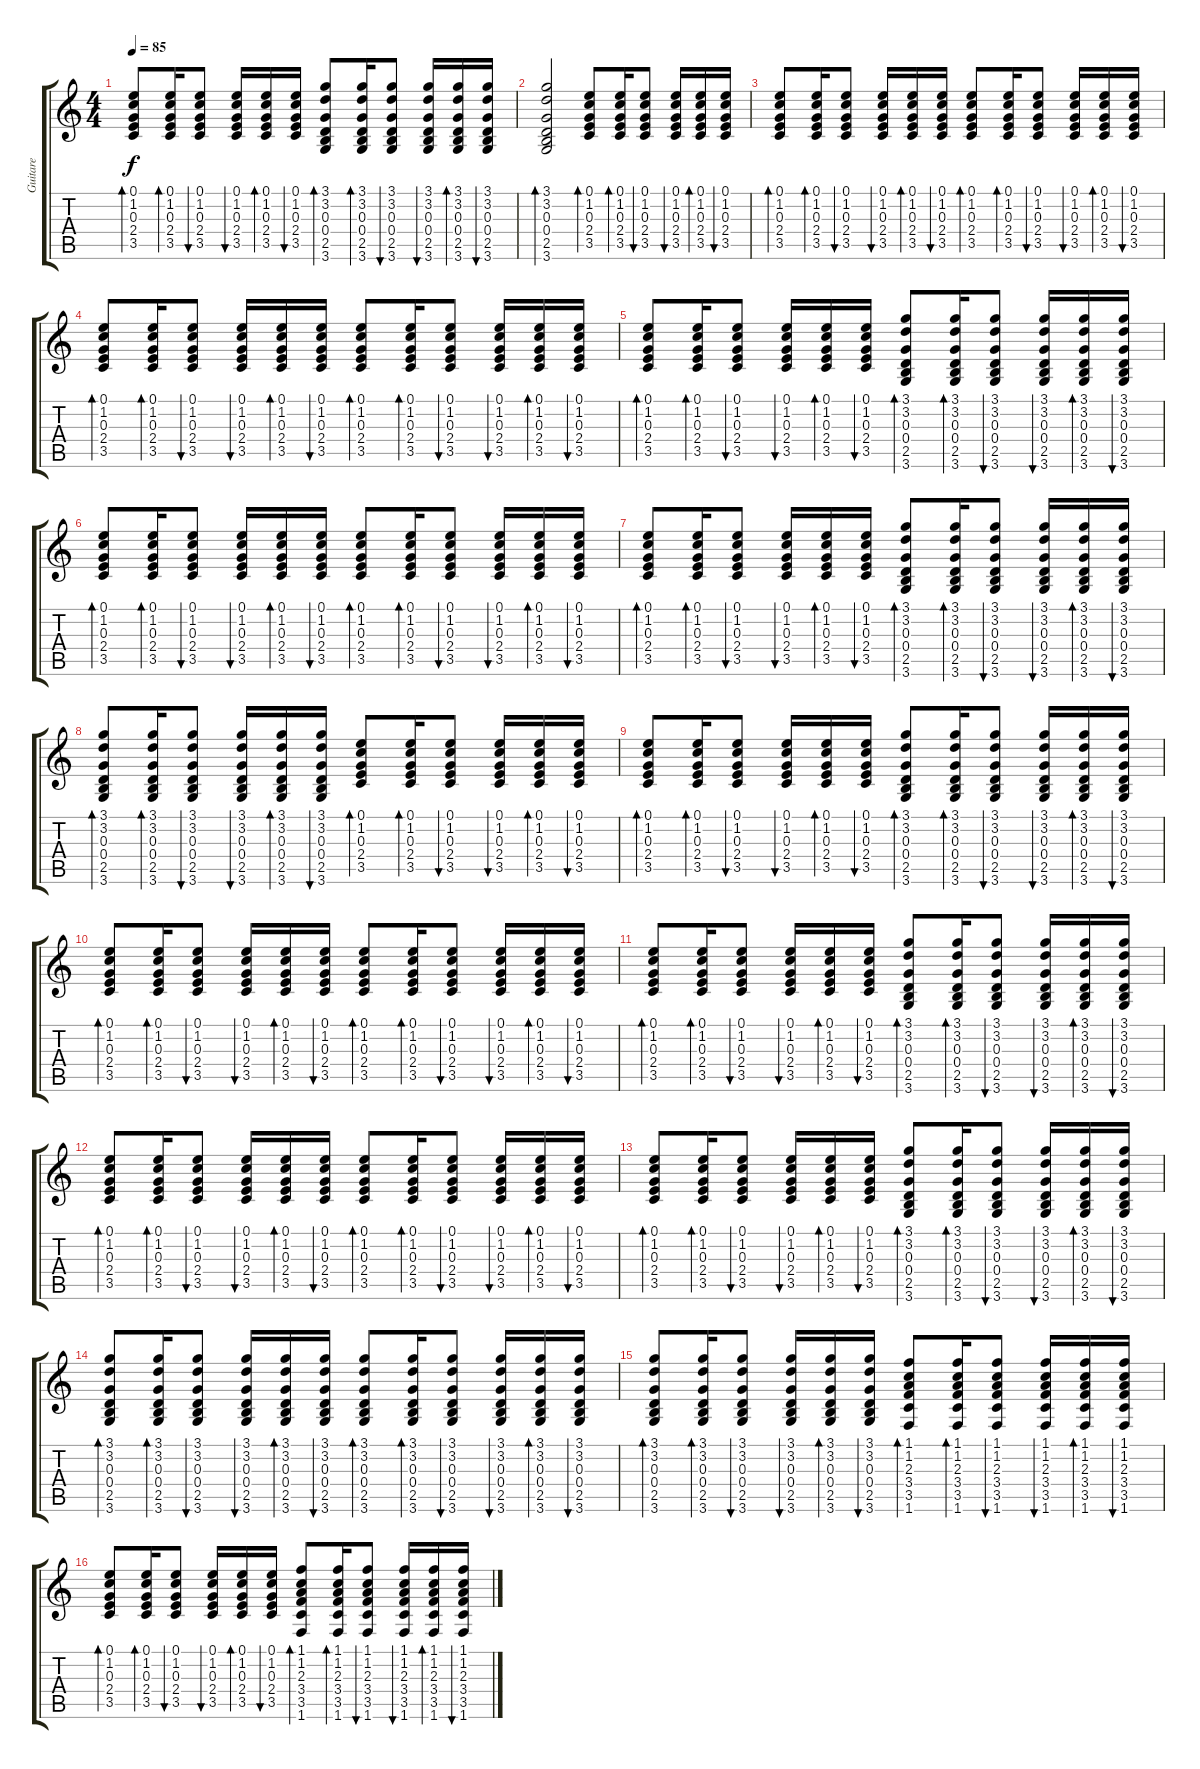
\track ("Guitare" "Guitare") {instrument acousticguitarsteel}
\staff {score tabs}
\tuning (E4 B3 G3 D3 A2 E2) {hide}
\ts (4 4)
\tempo 85
\clef g2
\ks c
(0.1 1.2 0.3 2.4 3.5).8{bd 60 dy f} (0.1 1.2 0.3 2.4 3.5).16{bd 60} (0.1 1.2 0.3 2.4 3.5).8{bu 60} (0.1 1.2 0.3 2.4 3.5).16{bu 60} (0.1 1.2 0.3 2.4 3.5).16{bd 60} (0.1 1.2 0.3 2.4 3.5).16{bu 60} (3.1 3.2 0.3 0.4 2.5 3.6).8{bd 60} (3.1 3.2 0.3 0.4 2.5 3.6).16{bd 60} (3.1 3.2 0.3 0.4 2.5 3.6).8{bu 60} (3.1 3.2 0.3 0.4 2.5 3.6).16{bu 60} (3.1 3.2 0.3 0.4 2.5 3.6).16{bd 60} (3.1 3.2 0.3 0.4 2.5 3.6).16{bu 60} |
(3.1 3.2 0.3 0.4 2.5 3.6).2{bd 60} (0.1 1.2 0.3 2.4 3.5).8{bd 60} (0.1 1.2 0.3 2.4 3.5).16{bd 60} (0.1 1.2 0.3 2.4 3.5).8{bu 60} (0.1 1.2 0.3 2.4 3.5).16{bu 60} (0.1 1.2 0.3 2.4 3.5).16{bd 60} (0.1 1.2 0.3 2.4 3.5).16{bu 60} |
(0.1 1.2 0.3 2.4 3.5).8{bd 60} (0.1 1.2 0.3 2.4 3.5).16{bd 60} (0.1 1.2 0.3 2.4 3.5).8{bu 60} (0.1 1.2 0.3 2.4 3.5).16{bu 60} (0.1 1.2 0.3 2.4 3.5).16{bd 60} (0.1 1.2 0.3 2.4 3.5).16{bu 60} (0.1 1.2 0.3 2.4 3.5).8{bd 60} (0.1 1.2 0.3 2.4 3.5).16{bd 60} (0.1 1.2 0.3 2.4 3.5).8{bu 60} (0.1 1.2 0.3 2.4 3.5).16{bu 60} (0.1 1.2 0.3 2.4 3.5).16{bd 60} (0.1 1.2 0.3 2.4 3.5).16{bu 60} |
(0.1 1.2 0.3 2.4 3.5).8{bd 60} (0.1 1.2 0.3 2.4 3.5).16{bd 60} (0.1 1.2 0.3 2.4 3.5).8{bu 60} (0.1 1.2 0.3 2.4 3.5).16{bu 60} (0.1 1.2 0.3 2.4 3.5).16{bd 60} (0.1 1.2 0.3 2.4 3.5).16{bu 60} (0.1 1.2 0.3 2.4 3.5).8{bd 60} (0.1 1.2 0.3 2.4 3.5).16{bd 60} (0.1 1.2 0.3 2.4 3.5).8{bu 60} (0.1 1.2 0.3 2.4 3.5).16{bu 60} (0.1 1.2 0.3 2.4 3.5).16{bd 60} (0.1 1.2 0.3 2.4 3.5).16{bu 60} |
(0.1 1.2 0.3 2.4 3.5).8{bd 60} (0.1 1.2 0.3 2.4 3.5).16{bd 60} (0.1 1.2 0.3 2.4 3.5).8{bu 60} (0.1 1.2 0.3 2.4 3.5).16{bu 60} (0.1 1.2 0.3 2.4 3.5).16{bd 60} (0.1 1.2 0.3 2.4 3.5).16{bu 60} (3.1 3.2 0.3 0.4 2.5 3.6).8{bd 60} (3.1 3.2 0.3 0.4 2.5 3.6).16{bd 60} (3.1 3.2 0.3 0.4 2.5 3.6).8{bu 60} (3.1 3.2 0.3 0.4 2.5 3.6).16{bu 60} (3.1 3.2 0.3 0.4 2.5 3.6).16{bd 60} (3.1 3.2 0.3 0.4 2.5 3.6).16{bu 60} |
(0.1 1.2 0.3 2.4 3.5).8{bd 60} (0.1 1.2 0.3 2.4 3.5).16{bd 60} (0.1 1.2 0.3 2.4 3.5).8{bu 60} (0.1 1.2 0.3 2.4 3.5).16{bu 60} (0.1 1.2 0.3 2.4 3.5).16{bd 60} (0.1 1.2 0.3 2.4 3.5).16{bu 60} (0.1 1.2 0.3 2.4 3.5).8{bd 60} (0.1 1.2 0.3 2.4 3.5).16{bd 60} (0.1 1.2 0.3 2.4 3.5).8{bu 60} (0.1 1.2 0.3 2.4 3.5).16{bu 60} (0.1 1.2 0.3 2.4 3.5).16{bd 60} (0.1 1.2 0.3 2.4 3.5).16{bu 60} |
(0.1 1.2 0.3 2.4 3.5).8{bd 60} (0.1 1.2 0.3 2.4 3.5).16{bd 60} (0.1 1.2 0.3 2.4 3.5).8{bu 60} (0.1 1.2 0.3 2.4 3.5).16{bu 60} (0.1 1.2 0.3 2.4 3.5).16{bd 60} (0.1 1.2 0.3 2.4 3.5).16{bu 60} (3.1 3.2 0.3 0.4 2.5 3.6).8{bd 60} (3.1 3.2 0.3 0.4 2.5 3.6).16{bd 60} (3.1 3.2 0.3 0.4 2.5 3.6).8{bu 60} (3.1 3.2 0.3 0.4 2.5 3.6).16{bu 60} (3.1 3.2 0.3 0.4 2.5 3.6).16{bd 60} (3.1 3.2 0.3 0.4 2.5 3.6).16{bu 60} |
(3.1 3.2 0.3 0.4 2.5 3.6).8{bd 60} (3.1 3.2 0.3 0.4 2.5 3.6).16{bd 60} (3.1 3.2 0.3 0.4 2.5 3.6).8{bu 60} (3.1 3.2 0.3 0.4 2.5 3.6).16{bu 60} (3.1 3.2 0.3 0.4 2.5 3.6).16{bd 60} (3.1 3.2 0.3 0.4 2.5 3.6).16{bu 60} (0.1 1.2 0.3 2.4 3.5).8{bd 60} (0.1 1.2 0.3 2.4 3.5).16{bd 60} (0.1 1.2 0.3 2.4 3.5).8{bu 60} (0.1 1.2 0.3 2.4 3.5).16{bu 60} (0.1 1.2 0.3 2.4 3.5).16{bd 60} (0.1 1.2 0.3 2.4 3.5).16{bu 60} |
(0.1 1.2 0.3 2.4 3.5).8{bd 60} (0.1 1.2 0.3 2.4 3.5).16{bd 60} (0.1 1.2 0.3 2.4 3.5).8{bu 60} (0.1 1.2 0.3 2.4 3.5).16{bu 60} (0.1 1.2 0.3 2.4 3.5).16{bd 60} (0.1 1.2 0.3 2.4 3.5).16{bu 60} (3.1 3.2 0.3 0.4 2.5 3.6).8{bd 60} (3.1 3.2 0.3 0.4 2.5 3.6).16{bd 60} (3.1 3.2 0.3 0.4 2.5 3.6).8{bu 60} (3.1 3.2 0.3 0.4 2.5 3.6).16{bu 60} (3.1 3.2 0.3 0.4 2.5 3.6).16{bd 60} (3.1 3.2 0.3 0.4 2.5 3.6).16{bu 60} |
(0.1 1.2 0.3 2.4 3.5).8{bd 60} (0.1 1.2 0.3 2.4 3.5).16{bd 60} (0.1 1.2 0.3 2.4 3.5).8{bu 60} (0.1 1.2 0.3 2.4 3.5).16{bu 60} (0.1 1.2 0.3 2.4 3.5).16{bd 60} (0.1 1.2 0.3 2.4 3.5).16{bu 60} (0.1 1.2 0.3 2.4 3.5).8{bd 60} (0.1 1.2 0.3 2.4 3.5).16{bd 60} (0.1 1.2 0.3 2.4 3.5).8{bu 60} (0.1 1.2 0.3 2.4 3.5).16{bu 60} (0.1 1.2 0.3 2.4 3.5).16{bd 60} (0.1 1.2 0.3 2.4 3.5).16{bu 60} |
(0.1 1.2 0.3 2.4 3.5).8{bd 60} (0.1 1.2 0.3 2.4 3.5).16{bd 60} (0.1 1.2 0.3 2.4 3.5).8{bu 60} (0.1 1.2 0.3 2.4 3.5).16{bu 60} (0.1 1.2 0.3 2.4 3.5).16{bd 60} (0.1 1.2 0.3 2.4 3.5).16{bu 60} (3.1 3.2 0.3 0.4 2.5 3.6).8{bd 60} (3.1 3.2 0.3 0.4 2.5 3.6).16{bd 60} (3.1 3.2 0.3 0.4 2.5 3.6).8{bu 60} (3.1 3.2 0.3 0.4 2.5 3.6).16{bu 60} (3.1 3.2 0.3 0.4 2.5 3.6).16{bd 60} (3.1 3.2 0.3 0.4 2.5 3.6).16{bu 60} |
(0.1 1.2 0.3 2.4 3.5).8{bd 60} (0.1 1.2 0.3 2.4 3.5).16{bd 60} (0.1 1.2 0.3 2.4 3.5).8{bu 60} (0.1 1.2 0.3 2.4 3.5).16{bu 60} (0.1 1.2 0.3 2.4 3.5).16{bd 60} (0.1 1.2 0.3 2.4 3.5).16{bu 60} (0.1 1.2 0.3 2.4 3.5).8{bd 60} (0.1 1.2 0.3 2.4 3.5).16{bd 60} (0.1 1.2 0.3 2.4 3.5).8{bu 60} (0.1 1.2 0.3 2.4 3.5).16{bu 60} (0.1 1.2 0.3 2.4 3.5).16{bd 60} (0.1 1.2 0.3 2.4 3.5).16{bu 60} |
(0.1 1.2 0.3 2.4 3.5).8{bd 60} (0.1 1.2 0.3 2.4 3.5).16{bd 60} (0.1 1.2 0.3 2.4 3.5).8{bu 60} (0.1 1.2 0.3 2.4 3.5).16{bu 60} (0.1 1.2 0.3 2.4 3.5).16{bd 60} (0.1 1.2 0.3 2.4 3.5).16{bu 60} (3.1 3.2 0.3 0.4 2.5 3.6).8{bd 60} (3.1 3.2 0.3 0.4 2.5 3.6).16{bd 60} (3.1 3.2 0.3 0.4 2.5 3.6).8{bu 60} (3.1 3.2 0.3 0.4 2.5 3.6).16{bu 60} (3.1 3.2 0.3 0.4 2.5 3.6).16{bd 60} (3.1 3.2 0.3 0.4 2.5 3.6).16{bu 60} |
(3.1 3.2 0.3 0.4 2.5 3.6).8{bd 60} (3.1 3.2 0.3 0.4 2.5 3.6).16{bd 60} (3.1 3.2 0.3 0.4 2.5 3.6).8{bu 60} (3.1 3.2 0.3 0.4 2.5 3.6).16{bu 60} (3.1 3.2 0.3 0.4 2.5 3.6).16{bd 60} (3.1 3.2 0.3 0.4 2.5 3.6).16{bu 60} (3.1 3.2 0.3 0.4 2.5 3.6).8{bd 60} (3.1 3.2 0.3 0.4 2.5 3.6).16{bd 60} (3.1 3.2 0.3 0.4 2.5 3.6).8{bu 60} (3.1 3.2 0.3 0.4 2.5 3.6).16{bu 60} (3.1 3.2 0.3 0.4 2.5 3.6).16{bd 60} (3.1 3.2 0.3 0.4 2.5 3.6).16{bu 60} |
(3.1 3.2 0.3 0.4 2.5 3.6).8{bd 60} (3.1 3.2 0.3 0.4 2.5 3.6).16{bd 60} (3.1 3.2 0.3 0.4 2.5 3.6).8{bu 60} (3.1 3.2 0.3 0.4 2.5 3.6).16{bu 60} (3.1 3.2 0.3 0.4 2.5 3.6).16{bd 60} (3.1 3.2 0.3 0.4 2.5 3.6).16{bu 60} (1.1 1.2 2.3 3.4 3.5 1.6).8{bd 60} (1.1 1.2 2.3 3.4 3.5 1.6).16{bd 60} (1.1 1.2 2.3 3.4 3.5 1.6).8{bu 60} (1.1 1.2 2.3 3.4 3.5 1.6).16{bu 60} (1.1 1.2 2.3 3.4 3.5 1.6).16{bd 60} (1.1 1.2 2.3 3.4 3.5 1.6).16{bu 60} |
(0.1 1.2 0.3 2.4 3.5).8{bd 60} (0.1 1.2 0.3 2.4 3.5).16{bd 60} (0.1 1.2 0.3 2.4 3.5).8{bu 60} (0.1 1.2 0.3 2.4 3.5).16{bu 60} (0.1 1.2 0.3 2.4 3.5).16{bd 60} (0.1 1.2 0.3 2.4 3.5).16{bu 60} (1.1 1.2 2.3 3.4 3.5 1.6).8{bd 60} (1.1 1.2 2.3 3.4 3.5 1.6).16{bd 60} (1.1 1.2 2.3 3.4 3.5 1.6).8{bu 60} (1.1 1.2 2.3 3.4 3.5 1.6).16{bu 60} (1.1 1.2 2.3 3.4 3.5 1.6).16{bd 60} (1.1 1.2 2.3 3.4 3.5 1.6).16{bu 60}
